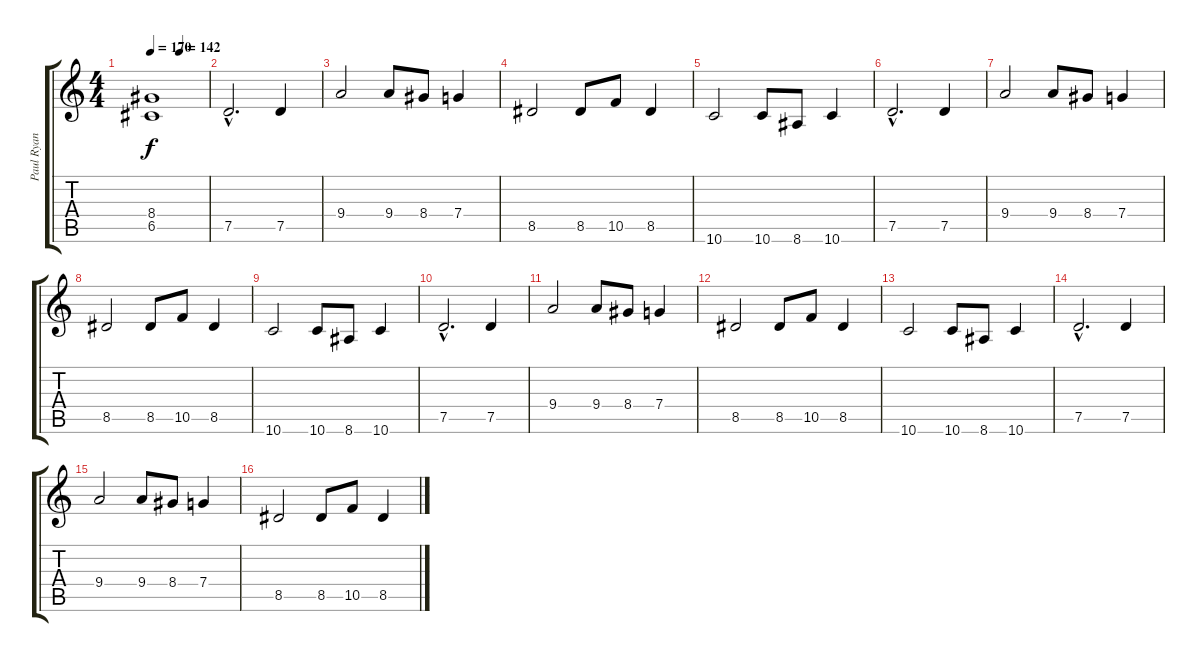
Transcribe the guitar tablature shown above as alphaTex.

\track ("Paul Ryan (Guitar)" "Paul Ryan ") {instrument distortionguitar}
\staff {score tabs}
\tuning (D4 A3 F3 C3 G2 D2) {hide}
\ts (4 4)
\tempo 170
\tempo (142 0.5)
\clef g2
\ks c
(8.4{t} 6.5{t}).1{dy f} |
7.5{hac}.2{d} 7.5.4 |
9.4.2 9.4.8 8.4.8 7.4.4 |
8.5.2 8.5.8 10.5.8 8.5.4 |
10.6.2 10.6.8 8.6.8 10.6.4 |
7.5{hac}.2{d} 7.5.4 |
9.4.2 9.4.8 8.4.8 7.4.4 |
8.5.2 8.5.8 10.5.8 8.5.4 |
10.6.2 10.6.8 8.6.8 10.6.4 |
7.5{hac}.2{d} 7.5.4 |
9.4.2 9.4.8 8.4.8 7.4.4 |
8.5.2 8.5.8 10.5.8 8.5.4 |
10.6.2 10.6.8 8.6.8 10.6.4 |
7.5{hac}.2{d} 7.5.4 |
9.4.2 9.4.8 8.4.8 7.4.4 |
8.5.2 8.5.8 10.5.8 8.5.4
